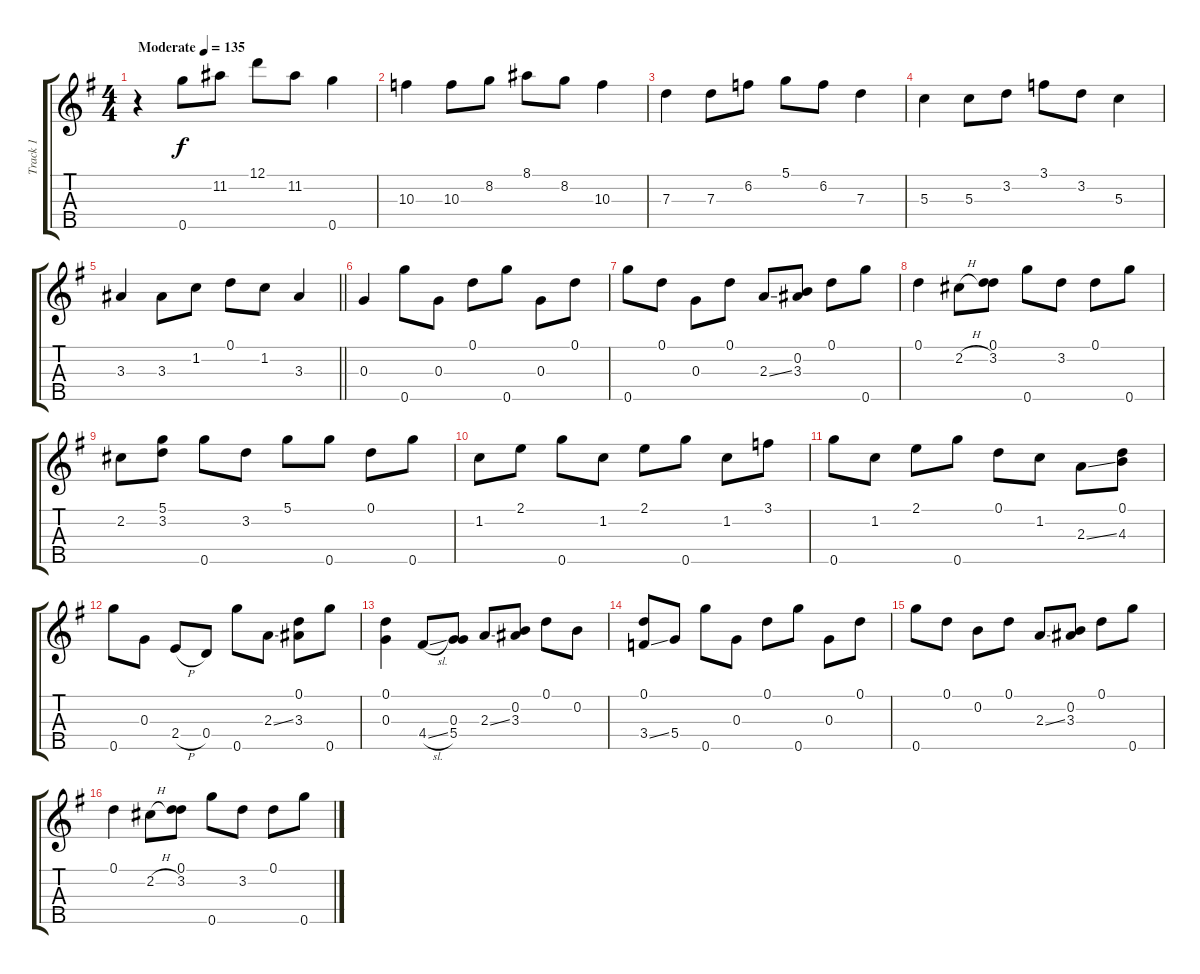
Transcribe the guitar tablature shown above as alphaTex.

\track ("Track 1" "Track 1") {instrument banjo}
\staff {score tabs}
\tuning (D4 B3 G3 D3 G4) {hide}
\displaytranspose 12
\ts (4 4)
\tempo (135 "Moderate")
\clef g2
\ks g
r.4{dy f instrument banjo} 0.5.8 11.2.8 12.1.8 11.2.8 0.5.4 |
10.3.4 10.3.8 8.2.8 8.1.8 8.2.8 10.3.4 |
7.3.4 7.3.8 6.2.8 5.1.8 6.2.8 7.3.4 |
5.3.4 5.3.8 3.2.8 3.1.8 3.2.8 5.3.4 |
\barLineRight lightlight
3.3.4 3.3.8 1.2.8 0.1.8 1.2.8 3.3.4 |
0.3.4 0.5.8 0.3.8 0.1.8 0.5.8 0.3.8 0.1.8 |
0.5.8 0.1.8 0.3.8 0.1.8 2.3{ss}.8 (0.2 3.3).8 0.1.8 0.5.8 |
0.1.4 2.2{h}.8 (0.1 3.2).8 0.5.8 3.2.8 0.1.8 0.5.8 |
2.2.8 (5.1 3.2).8 0.5.8 3.2.8 5.1.8 0.5.8 0.1.8 0.5.8 |
1.2.8 2.1.8 0.5.8 1.2.8 2.1.8 0.5.8 1.2.8 3.1.8 |
0.5.8 1.2.8 2.1.8 0.5.8 0.1.8 1.2.8 2.3{ss}.8 (0.1 4.3).8 |
0.5.8 0.3.8 2.4{h}.8 0.4.8 0.5.8 2.3{ss}.8 (0.1 3.3).8 0.5.8 |
(0.1 0.3).4 4.4{sl}.8 (0.3 5.4).8 2.3{ss}.8 (0.2 3.3).8 0.1.8 0.2.8 |
(0.1 3.4{ss}).8 5.4.8 0.5.8 0.3.8 0.1.8 0.5.8 0.3.8 0.1.8 |
0.5.8 0.1.8 0.2.8 0.1.8 2.3{ss}.8 (0.2 3.3).8 0.1.8 0.5.8 |
0.1.4 2.2{h}.8 (0.1 3.2).8 0.5.8 3.2.8 0.1.8 0.5.8
